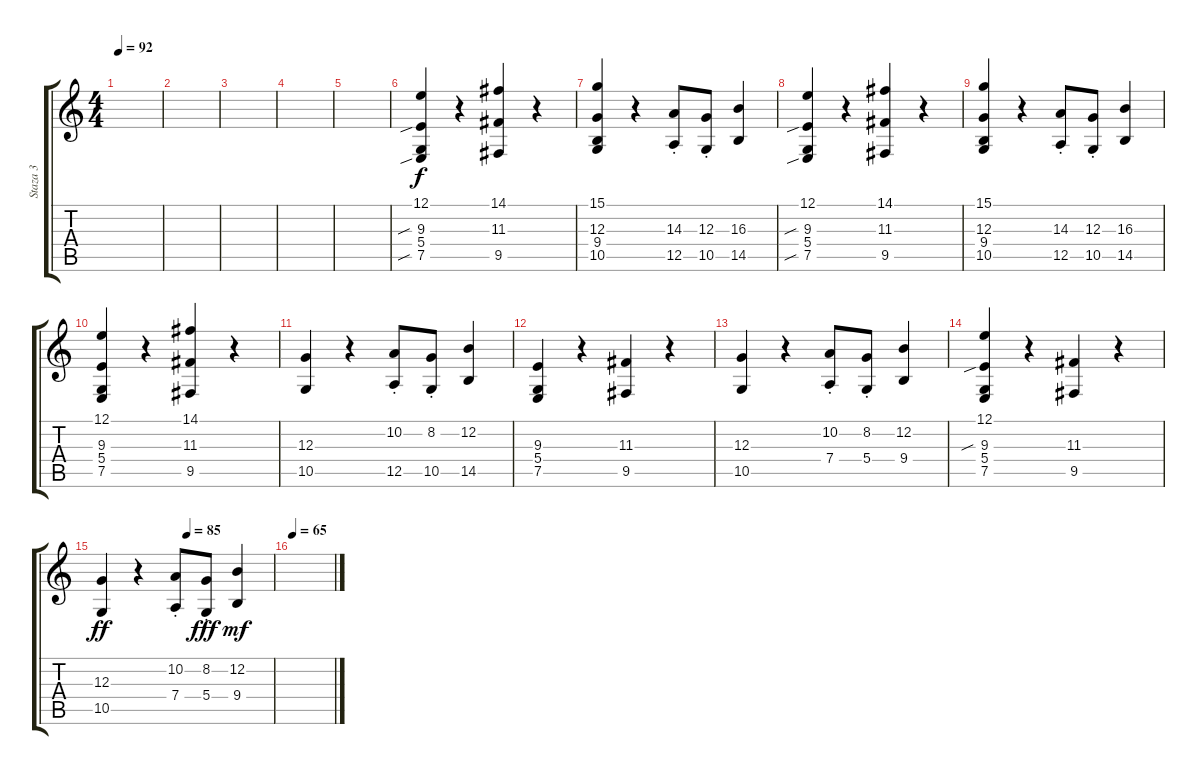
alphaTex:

\track ("Staza 3" "Staza 3") {instrument piccolo}
\staff {score tabs}
\tuning (E4 B3 G3 D3 A2 E2) {hide}
\ts (4 4)
\tempo 92
\clef g2
\ks c
|
|
|
|
|
(12.1 9.3{sib} 5.4 7.5{sib}).4 r.4 (14.1 11.3 9.5).4 r.4 |
(15.1 12.3 9.4 10.5).4 r.4 (14.3{st} 12.5{st}).8 (12.3{st} 10.5{st}).8 (16.3 14.5).4 |
(12.1 9.3{sib} 5.4 7.5{sib}).4 r.4 (14.1 11.3 9.5).4 r.4 |
(15.1 12.3 9.4 10.5).4 r.4 (14.3{st} 12.5{st}).8 (12.3{st} 10.5{st}).8 (16.3 14.5).4 |
(12.1 9.3 5.4 7.5).4 r.4 (14.1 11.3 9.5).4 r.4 |
(12.3 10.5).4 r.4 (10.2{st} 12.5{st}).8 (8.2{st} 10.5{st}).8 (12.2 14.5).4 |
(9.3 5.4 7.5).4 r.4 (11.3 9.5).4 r.4 |
(12.3 10.5).4 r.4 (10.2{st} 7.4{st}).8 (8.2{st} 5.4{st}).8 (12.2 9.4).4 |
(12.1 9.3{sib} 5.4 7.5).4 r.4 (11.3 9.5).4 r.4 |
\tempo (85 0.5)
(12.3 10.5).4{dy ff} r.4 (10.2{st} 7.4{st}).8 (8.2{st} 5.4{st}).8{dy fff} (12.2 9.4).4{dy mf} |
\tempo 65
